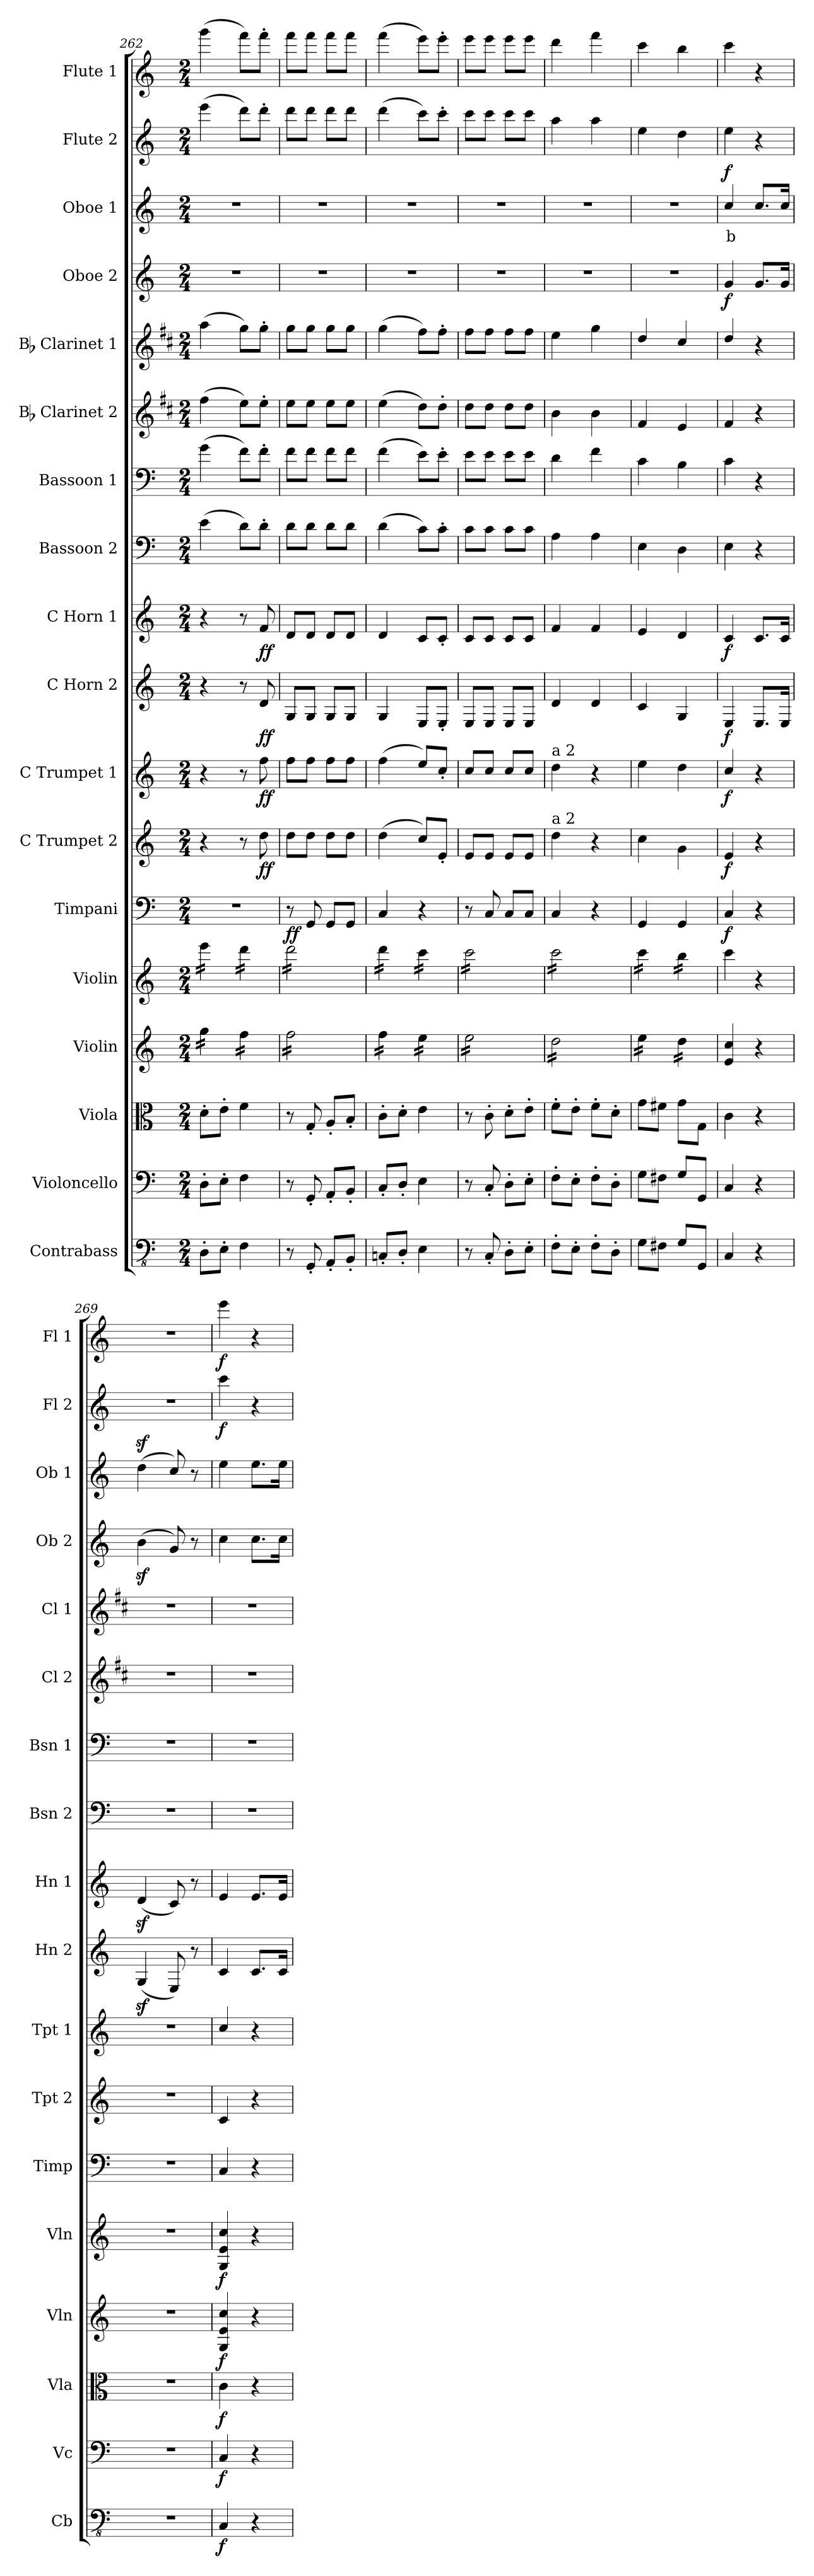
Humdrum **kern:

**kern	**dynam	**kern	**dynam	**kern	**dynam	**kern	**dynam	**kern	**dynam	**kern	**dynam	**kern	**dynam	**kern	**dynam	**kern	**dynam	**kern	**dynam	**kern	**kern	**kern	**kern	**kern	**dynam	**kern	**text	**dynam	**kern	**dynam	**kern	**dynam
*part18	*part18	*part17	*part17	*part16	*part16	*part15	*part15	*part14	*part14	*part13	*part13	*part12	*part12	*part11	*part11	*part10	*part10	*part9	*part9	*part8	*part7	*part6	*part5	*part4	*part4	*part3	*part3	*part3	*part2	*part2	*part1	*part1
*staff18	*staff18	*staff17	*staff17	*staff16	*staff16	*staff15	*staff15	*staff14	*staff14	*staff13	*staff13	*staff12	*staff12	*staff11	*staff11	*staff10	*staff10	*staff9	*staff9	*staff8	*staff7	*staff6	*staff5	*staff4	*staff4	*staff3	*staff3	*staff3	*staff2	*staff2	*staff1	*staff1
*I"Contrabass	*	*I"Violoncello	*	*I"Viola	*	*I"Violin	*	*I"Violin	*	*I"Timpani	*	*I"C Trumpet 2	*	*I"C Trumpet 1	*	*I"C Horn 2	*	*I"C Horn 1	*	*I"Bassoon 2	*I"Bassoon 1	*I"Bb Clarinet 2	*I"Bb Clarinet 1	*I"Oboe 2	*	*I"Oboe 1	*	*	*I"Flute 2	*	*I"Flute 1	*
*I'Cb	*	*I'Vc	*	*I'Vla	*	*I'Vln	*	*I'Vln	*	*I'Timp	*	*I'Tpt 2	*	*I'Tpt 1	*	*I'Hn 2	*	*I'Hn 1	*	*I'Bsn 2	*I'Bsn 1	*I'Cl 2	*I'Cl 1	*I'Ob 2	*	*I'Ob 1	*	*	*I'Fl 2	*	*I'Fl 1	*
*clefFv4	*	*clefF4	*	*clefC3	*	*clefG2	*	*clefG2	*	*clefF4	*	*clefG2	*	*clefG2	*	*clefG2	*	*clefG2	*	*clefF4	*clefF4	*clefG2	*clefG2	*clefG2	*	*clefG2	*	*	*clefG2	*	*clefG2	*
*	*	*	*	*	*	*	*	*	*	*	*	*	*	*	*	*ITrd7c12	*	*ITrd7c12	*	*	*	*ITrd1c2	*ITrd1c2	*	*	*	*	*	*	*	*	*
*k[]	*	*k[]	*	*k[]	*	*k[]	*	*k[]	*	*k[]	*	*k[]	*	*k[]	*	*k[]	*	*k[]	*	*k[]	*k[]	*k[]	*k[]	*k[]	*	*k[]	*	*	*k[]	*	*k[]	*
*M2/4	*	*M2/4	*	*M2/4	*	*M2/4	*	*M2/4	*	*M2/4	*	*M2/4	*	*M2/4	*	*M2/4	*	*M2/4	*	*M2/4	*M2/4	*M2/4	*M2/4	*M2/4	*	*M2/4	*	*	*M2/4	*	*M2/4	*
=262	=262	=262	=262	=262	=262	=262	=262	=262	=262	=262	=262	=262	=262	=262	=262	=262	=262	=262	=262	=262	=262	=262	=262	=262	=262	=262	=262	=262	=262	=262	=262	=262
*	*	*	*	*	*	*tremolo	*	*	*	*	*	*	*	*	*	*	*	*	*	*	*	*	*	*	*	*	*	*	*	*	*	*
*	*	*	*	*	*	*	*	*tremolo	*	*	*	*	*	*	*	*	*	*	*	*	*	*	*	*	*	*	*	*	*	*	*	*
8DD'L	.	8D'L	.	8d'L	.	16ggLL	.	16eeeLL	.	2r	.	4r	.	4r	.	4r	.	4r	.	(4e\	(4g\	(4ee\	(4gg\	2r	.	2r	.	.	(4eee\	.	(4ggg\	.
.	.	.	.	.	.	16gg	.	16eee	.	.	.	.	.	.	.	.	.	.	.	.	.	.	.	.	.	.	.	.	.	.	.	.
8EE'J	.	8E'J	.	8e'J	.	16gg	.	16eee	.	.	.	.	.	.	.	.	.	.	.	.	.	.	.	.	.	.	.	.	.	.	.	.
.	.	.	.	.	.	16ggJJ	.	16eeeJJ	.	.	.	.	.	.	.	.	.	.	.	.	.	.	.	.	.	.	.	.	.	.	.	.
4FF	.	4F	.	4f	.	16ffLL	.	16dddLL	.	.	.	8r	.	8r	.	8r	.	8r	.	8d\L)	8f\L)	8dd\L)	8ff\L)	.	.	.	.	.	8ddd\L)	.	8fff\L)	.
.	.	.	.	.	.	16ff	.	16ddd	.	.	.	.	.	.	.	.	.	.	.	.	.	.	.	.	.	.	.	.	.	.	.	.
!	!	!	!	!	!	!	!	!	!	!	!	!	!LO:DY:b	!	!LO:DY:b	!	!LO:DY:b	!	!LO:DY:b	!	!	!	!	!	!	!	!	!	!	!	!	!
.	.	.	.	.	.	16ff	.	16ddd	.	.	.	8dd\	ff	8ff\	ff	8D/	ff	8F/	ff	8d'\J	8f'\J	8dd'\J	8ff'\J	.	.	.	.	.	8ddd'\J	.	8fff'\J	.
.	.	.	.	.	.	16ffJJ	.	16dddJJ	.	.	.	.	.	.	.	.	.	.	.	.	.	.	.	.	.	.	.	.	.	.	.	.
=263	=263	=263	=263	=263	=263	=263	=263	=263	=263	=263	=263	=263	=263	=263	=263	=263	=263	=263	=263	=263	=263	=263	=263	=263	=263	=263	=263	=263	=263	=263	=263	=263
!	!	!	!	!	!	!	!	!	!	!	!LO:DY:b	!	!	!	!	!	!	!	!	!	!	!	!	!	!	!	!	!	!	!	!	!
8r	.	8r	.	8r	.	16ffLL	.	16dddLL	.	8r	ff	8dd\L	.	8ff\L	.	8GG/L	.	8D/L	.	8d\L	8f\L	8dd\L	8ff\L	2r	.	2r	.	.	8ddd\L	.	8fff\L	.
.	.	.	.	.	.	16ff	.	16ddd	.	.	.	.	.	.	.	.	.	.	.	.	.	.	.	.	.	.	.	.	.	.	.	.
8GGG'	.	8GG'	.	8G'	.	16ff	.	16ddd	.	8GG	.	8dd\J	.	8ff\J	.	8GG/J	.	8D/J	.	8d\J	8f\J	8dd\J	8ff\J	.	.	.	.	.	8ddd\J	.	8fff\J	.
.	.	.	.	.	.	16ff	.	16ddd	.	.	.	.	.	.	.	.	.	.	.	.	.	.	.	.	.	.	.	.	.	.	.	.
8AAA'L	.	8AA'L	.	8A'L	.	16ff	.	16ddd	.	8GGL	.	8dd\L	.	8ff\L	.	8GG/L	.	8D/L	.	8d\L	8f\L	8dd\L	8ff\L	.	.	.	.	.	8ddd\L	.	8fff\L	.
.	.	.	.	.	.	16ff	.	16ddd	.	.	.	.	.	.	.	.	.	.	.	.	.	.	.	.	.	.	.	.	.	.	.	.
8BBB'J	.	8BB'J	.	8B'J	.	16ff	.	16ddd	.	8GGJ	.	8dd\J	.	8ff\J	.	8GG/J	.	8D/J	.	8d\J	8f\J	8dd\J	8ff\J	.	.	.	.	.	8ddd\J	.	8fff\J	.
.	.	.	.	.	.	16ffJJ	.	16dddJJ	.	.	.	.	.	.	.	.	.	.	.	.	.	.	.	.	.	.	.	.	.	.	.	.
=264	=264	=264	=264	=264	=264	=264	=264	=264	=264	=264	=264	=264	=264	=264	=264	=264	=264	=264	=264	=264	=264	=264	=264	=264	=264	=264	=264	=264	=264	=264	=264	=264
8CCn'L	.	8C'L	.	8c'L	.	16ffLL	.	16dddLL	.	4C	.	(4dd\	.	(4ff\	.	4GG/	.	4D/	.	(4d\	(4f\	(4dd\	(4ff\	2r	.	2r	.	.	(4ddd\	.	(4fff\	.
.	.	.	.	.	.	16ff	.	16ddd	.	.	.	.	.	.	.	.	.	.	.	.	.	.	.	.	.	.	.	.	.	.	.	.
8DD'J	.	8D'J	.	8d'J	.	16ff	.	16ddd	.	.	.	.	.	.	.	.	.	.	.	.	.	.	.	.	.	.	.	.	.	.	.	.
.	.	.	.	.	.	16ffJJ	.	16dddJJ	.	.	.	.	.	.	.	.	.	.	.	.	.	.	.	.	.	.	.	.	.	.	.	.
4EE	.	4E	.	4e	.	16eeLL	.	16cccLL	.	4r	.	8cc/L)	.	8ee/L)	.	8EE/L	.	8C/L	.	8c\L)	8e\L)	8cc\L)	8ee\L)	.	.	.	.	.	8ccc\L)	.	8eee\L)	.
.	.	.	.	.	.	16ee	.	16ccc	.	.	.	.	.	.	.	.	.	.	.	.	.	.	.	.	.	.	.	.	.	.	.	.
.	.	.	.	.	.	16ee	.	16ccc	.	.	.	8e'/J	.	8cc'/J	.	8EE'/J	.	8C'/J	.	8c'\J	8e'\J	8cc'\J	8ee'\J	.	.	.	.	.	8ccc'\J	.	8eee'\J	.
.	.	.	.	.	.	16eeJJ	.	16cccJJ	.	.	.	.	.	.	.	.	.	.	.	.	.	.	.	.	.	.	.	.	.	.	.	.
=265	=265	=265	=265	=265	=265	=265	=265	=265	=265	=265	=265	=265	=265	=265	=265	=265	=265	=265	=265	=265	=265	=265	=265	=265	=265	=265	=265	=265	=265	=265	=265	=265
8r	.	8r	.	8r	.	16eeLL	.	16cccLL	.	8r	.	8e/L	.	8cc/L	.	8EE/L	.	8C/L	.	8c\L	8e\L	8cc\L	8ee\L	2r	.	2r	.	.	8ccc\L	.	8eee\L	.
.	.	.	.	.	.	16ee	.	16ccc	.	.	.	.	.	.	.	.	.	.	.	.	.	.	.	.	.	.	.	.	.	.	.	.
8CC'	.	8C'	.	8c'	.	16ee	.	16ccc	.	8C	.	8e/J	.	8cc/J	.	8EE/J	.	8C/J	.	8c\J	8e\J	8cc\J	8ee\J	.	.	.	.	.	8ccc\J	.	8eee\J	.
.	.	.	.	.	.	16ee	.	16ccc	.	.	.	.	.	.	.	.	.	.	.	.	.	.	.	.	.	.	.	.	.	.	.	.
8DD'L	.	8D'L	.	8d'L	.	16ee	.	16ccc	.	8CL	.	8e/L	.	8cc/L	.	8EE/L	.	8C/L	.	8c\L	8e\L	8cc\L	8ee\L	.	.	.	.	.	8ccc\L	.	8eee\L	.
.	.	.	.	.	.	16ee	.	16ccc	.	.	.	.	.	.	.	.	.	.	.	.	.	.	.	.	.	.	.	.	.	.	.	.
8EE'J	.	8E'J	.	8e'J	.	16ee	.	16ccc	.	8CJ	.	8e/J	.	8cc/J	.	8EE/J	.	8C/J	.	8c\J	8e\J	8cc\J	8ee\J	.	.	.	.	.	8ccc\J	.	8eee\J	.
.	.	.	.	.	.	16eeJJ	.	16cccJJ	.	.	.	.	.	.	.	.	.	.	.	.	.	.	.	.	.	.	.	.	.	.	.	.
=266	=266	=266	=266	=266	=266	=266	=266	=266	=266	=266	=266	=266	=266	=266	=266	=266	=266	=266	=266	=266	=266	=266	=266	=266	=266	=266	=266	=266	=266	=266	=266	=266
!	!	!	!	!	!	!	!	!	!	!	!	!	!	!LO:TX:a:t=a 2	!	!	!	!	!	!	!	!	!	!	!	!	!	!	!	!	!	!
!	!	!	!	!	!	!	!	!	!	!	!	!LO:TX:a:t=a 2	!	!	!	!	!	!	!	!	!	!	!	!	!	!	!	!	!	!	!	!
8FF'L	.	8F'L	.	8f'L	.	16ddLL	.	16cccLL	.	4C	.	4dd	.	4dd	.	4D/	.	4F/	.	4A\	4d\	4a\	4dd\	2r	.	2r	.	.	4aa\	.	4ddd\	.
.	.	.	.	.	.	16dd	.	16ccc	.	.	.	.	.	.	.	.	.	.	.	.	.	.	.	.	.	.	.	.	.	.	.	.
8EE'J	.	8E'J	.	8e'J	.	16dd	.	16ccc	.	.	.	.	.	.	.	.	.	.	.	.	.	.	.	.	.	.	.	.	.	.	.	.
.	.	.	.	.	.	16dd	.	16ccc	.	.	.	.	.	.	.	.	.	.	.	.	.	.	.	.	.	.	.	.	.	.	.	.
8FF'L	.	8F'L	.	8f'L	.	16dd	.	16ccc	.	4r	.	4r	.	4r	.	4D/	.	4F/	.	4A\	4f\	4a\	4ff\	.	.	.	.	.	4aa\	.	4fff\	.
.	.	.	.	.	.	16dd	.	16ccc	.	.	.	.	.	.	.	.	.	.	.	.	.	.	.	.	.	.	.	.	.	.	.	.
8DD'J	.	8D'J	.	8d'J	.	16dd	.	16ccc	.	.	.	.	.	.	.	.	.	.	.	.	.	.	.	.	.	.	.	.	.	.	.	.
.	.	.	.	.	.	16ddJJ	.	16cccJJ	.	.	.	.	.	.	.	.	.	.	.	.	.	.	.	.	.	.	.	.	.	.	.	.
=267	=267	=267	=267	=267	=267	=267	=267	=267	=267	=267	=267	=267	=267	=267	=267	=267	=267	=267	=267	=267	=267	=267	=267	=267	=267	=267	=267	=267	=267	=267	=267	=267
8GGL	.	8GL	.	8gL	.	16eeLL	.	16cccLL	.	4GG	.	4cc\	.	4ee\	.	4C/	.	4E/	.	4E\	4c\	4e/	4cc/	2r	.	2r	.	.	4ee\	.	4ccc\	.
.	.	.	.	.	.	16ee	.	16ccc	.	.	.	.	.	.	.	.	.	.	.	.	.	.	.	.	.	.	.	.	.	.	.	.
8FF#XJ	.	8F#XJ	.	8f#XJ	.	16ee	.	16ccc	.	.	.	.	.	.	.	.	.	.	.	.	.	.	.	.	.	.	.	.	.	.	.	.
.	.	.	.	.	.	16eeJJ	.	16cccJJ	.	.	.	.	.	.	.	.	.	.	.	.	.	.	.	.	.	.	.	.	.	.	.	.
8GGL	.	8GL	.	8gL	.	16ddLL	.	16bbLL	.	4GG	.	4g\	.	4dd\	.	4GG/	.	4D/	.	4D\	4B\	4d/	4b/	.	.	.	.	.	4dd\	.	4bb\	.
.	.	.	.	.	.	16dd	.	16bb	.	.	.	.	.	.	.	.	.	.	.	.	.	.	.	.	.	.	.	.	.	.	.	.
8GGGJ	.	8GGJ	.	8GJ	.	16dd	.	16bb	.	.	.	.	.	.	.	.	.	.	.	.	.	.	.	.	.	.	.	.	.	.	.	.
.	.	.	.	.	.	16ddJJ	.	16bbJJ	.	.	.	.	.	.	.	.	.	.	.	.	.	.	.	.	.	.	.	.	.	.	.	.
*	*	*	*	*	*	*	*	*Xtremolo	*	*	*	*	*	*	*	*	*	*	*	*	*	*	*	*	*	*	*	*	*	*	*	*
*	*	*	*	*	*	*Xtremolo	*	*	*	*	*	*	*	*	*	*	*	*	*	*	*	*	*	*	*	*	*	*	*	*	*	*
=268	=268	=268	=268	=268	=268	=268	=268	=268	=268	=268	=268	=268	=268	=268	=268	=268	=268	=268	=268	=268	=268	=268	=268	=268	=268	=268	=268	=268	=268	=268	=268	=268
!	!	!	!	!	!	!	!	!	!	!	!LO:DY:b	!	!LO:DY:b	!	!LO:DY:b	!	!LO:DY:b	!	!LO:DY:b	!	!	!	!	!	!LO:DY:b	!	!	!LO:DY:b	!	!	!	!
4CC	.	4C	.	4c	.	4e/ 4cc/	.	4ccc	.	4C	f	4e/	f	4cc/	f	4EE/	f	4C/	f	4E\	4c\	4e/	4cc/	4g/	f	4cc/	b	f	4ee\	.	4ccc\	.
4r	.	4r	.	4r	.	4r	.	4r	.	4r	.	4r	.	4r	.	8.EE/L	.	8.C/L	.	4r	4r	4r	4r	8.g/L	.	8.cc/L	.	.	4r	.	4r	.
.	.	.	.	.	.	.	.	.	.	.	.	.	.	.	.	16EE/Jk	.	16C/Jk	.	.	.	.	.	16g/Jk	.	16cc/Jk	.	.	.	.	.	.
=269	=269	=269	=269	=269	=269	=269	=269	=269	=269	=269	=269	=269	=269	=269	=269	=269	=269	=269	=269	=269	=269	=269	=269	=269	=269	=269	=269	=269	=269	=269	=269	=269
2r	.	2r	.	2r	.	2r	.	2r	.	2r	.	2r	.	2r	.	(4GGz</	.	(4Dz</	.	2r	2r	2r	2r	(4bz<\	.	(4ddz<\	.	.	2r	.	2r	.
.	.	.	.	.	.	.	.	.	.	.	.	.	.	.	.	8EE/)	.	8C/)	.	.	.	.	.	8g/)	.	8cc/)	.	.	.	.	.	.
.	.	.	.	.	.	.	.	.	.	.	.	.	.	.	.	8r	.	8r	.	.	.	.	.	8r	.	8r	.	.	.	.	.	.
=270	=270	=270	=270	=270	=270	=270	=270	=270	=270	=270	=270	=270	=270	=270	=270	=270	=270	=270	=270	=270	=270	=270	=270	=270	=270	=270	=270	=270	=270	=270	=270	=270
!	!LO:DY:b	!	!LO:DY:b	!	!LO:DY:b	!	!LO:DY:b	!	!LO:DY:b	!	!	!	!	!	!	!	!	!	!	!	!	!	!	!	!	!	!	!	!	!LO:DY:b	!	!LO:DY:b
4CC	f	4C	f	4c	f	4G/ 4e/ 4cc/	f	4G/ 4e/ 4cc/	f	4C	.	4c/	.	4cc/	.	4C/	.	4E/	.	2r	2r	2r	2r	4cc\	.	4ee\	.	.	4ccc\	f	4eee\	f
4r	.	4r	.	4r	.	4r	.	4r	.	4r	.	4r	.	4r	.	8.C/L	.	8.E/L	.	.	.	.	.	8.cc\L	.	8.ee\L	.	.	4r	.	4r	.
.	.	.	.	.	.	.	.	.	.	.	.	.	.	.	.	16C/Jk	.	16E/Jk	.	.	.	.	.	16cc\Jk	.	16ee\Jk	.	.	.	.	.	.
=	=	=	=	=	=	=	=	=	=	=	=	=	=	=	=	=	=	=	=	=	=	=	=	=	=	=	=	=	=	=	=	=
*-	*-	*-	*-	*-	*-	*-	*-	*-	*-	*-	*-	*-	*-	*-	*-	*-	*-	*-	*-	*-	*-	*-	*-	*-	*-	*-	*-	*-	*-	*-	*-	*-
